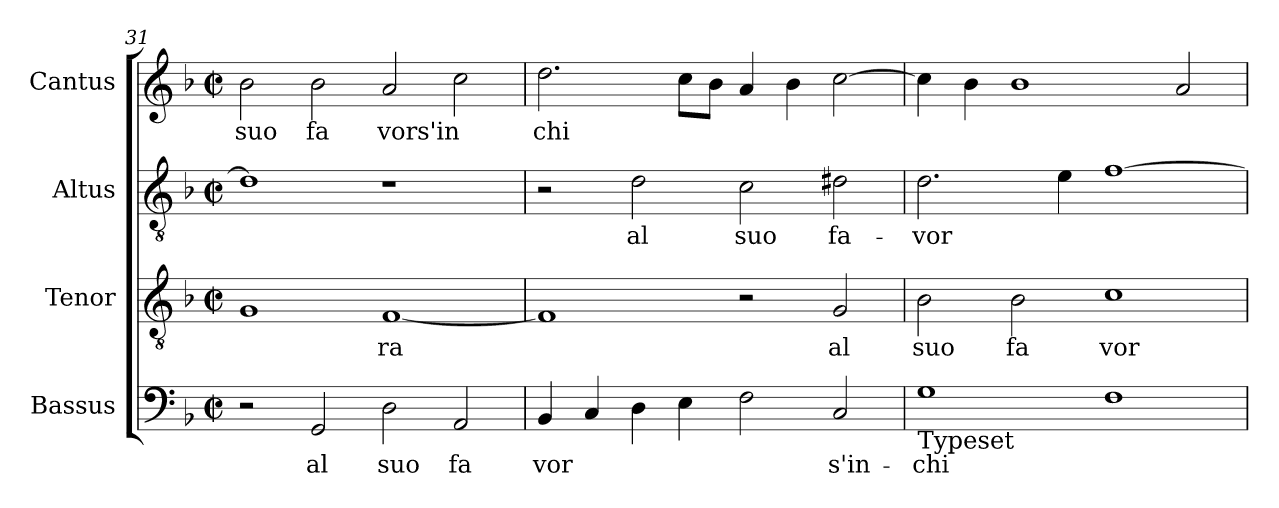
**kern	**text	**kern	**text	**kern	**text	**kern	**text
*part4	*part4	*part3	*part3	*part2	*part2	*part1	*part1
*staff4	*staff4	*staff3	*staff3	*staff2	*staff2	*staff1	*staff1
*I"Bassus	*	*I"Tenor	*	*I"Altus	*	*I"Cantus	*
*clefF4	*	*clefGv2	*	*clefGv2	*	*clefG2	*
*ITrd-3c-5	*	*	*	*ITrd-3c-5	*	*ITrd-3c-5	*
*k[b-e-]	*	*k[b-]	*	*k[b-e-]	*	*k[b-e-]	*
*B-:	*	*F:	*	*B-:	*	*B-:	*
*M2/2	*	*M2/2	*	*M2/2	*	*M2/2	*
*met(c|)	*	*met(c|)	*	*met(c|)	*	*met(c|)	*
=31	=31	=31	=31	=31	=31	=31	=31
!	!	!	!LO:LY:b:cj	!	!LO:LY:b:cj	!	!LO:LY:b:cj
2r	.	1G	.	1g]	.	2ee-\	suo
!	!LO:LY:b:cj	!	!	!	!	!	!LO:LY:b:cj
2C/	al	.	.	.	.	2ee-\	fa
!	!LO:LY:b:cj	!	!LO:LY:b:cj	!	!	!	!LO:LY:b:cj
2G\	suo	[<1F	ra	1r	.	2dd/	vors'in
!	!LO:LY:b:cj	!	!	!	!	!	!LO:LY:b:cj
2D/	fa	.	.	.	.	2ff\	.
!!LO:PB:g=z
=32	=32	=32	=32	=32	=32	=32	=32
!	!LO:LY:b:cj	!	!LO:LY:b:cj	!	!	!	!LO:LY:b:cj
4E-/	vor	1F]	.	2r	.	2.gg\	chi-
!	!LO:LY:b:cj	!	!	!	!	!	!
4F/	.	.	.	.	.	.	.
!	!LO:LY:b:cj	!	!	!	!LO:LY:b:cj	!	!
4G\	.	.	.	2g\	al	.	.
!	!LO:LY:b:cj	!	!	!	!	!	!LO:LY:b:cj
4A\	.	.	.	.	.	8ff\L	--
!	!	!	!	!	!	!	!LO:LY:b:cj
.	.	.	.	.	.	8ee-\J	--
!	!LO:LY:b:cj	!	!	!	!LO:LY:b:cj	!	!LO:LY:b:cj
2B-\	.	2r	.	2f\	suo	4dd/	--
!	!	!	!	!	!	!	!LO:LY:b:cj
.	.	.	.	.	.	4ee-\	--
!	!LO:LY:b:cj	!	!LO:LY:b:cj	!	!LO:LY:b:cj	!	!LO:LY:b:cj
2F/	s'in-	2G/	al	2g#X\	fa-	[>2ff\	--
=33	=33	=33	=33	=33	=33	=33	=33
!LO:TX:b:t=Typeset	!	!	!	!	!	!	!
!	!LO:LY:b:cj	!	!LO:LY:b:cj	!	!LO:LY:b:cj	!	!LO:LY:b:cj
1c	-chi-	2B-\	suo	2.g\	-vor	4ff\]	--
!	!	!	!	!	!	!	!LO:LY:b:cj
.	.	.	.	.	.	4ee-\	--
!	!	!	!LO:LY:b:cj	!	!	!	!LO:LY:b:cj
.	.	2B-\	fa	.	.	1ee-	--
!	!	!	!	!	!LO:LY:b:cj	!	!
.	.	.	.	4a\	.	.	.
!	!LO:LY:b:cj	!	!LO:LY:b:cj	!	!LO:LY:b:cj	!	!
1B-	--	1c	vor	[>1b-	.	.	.
!	!	!	!	!	!	!	!LO:LY:b:cj
.	.	.	.	.	.	2dd/	--
=	=	=	=	=	=	=	=
*-	*-	*-	*-	*-	*-	*-	*-
